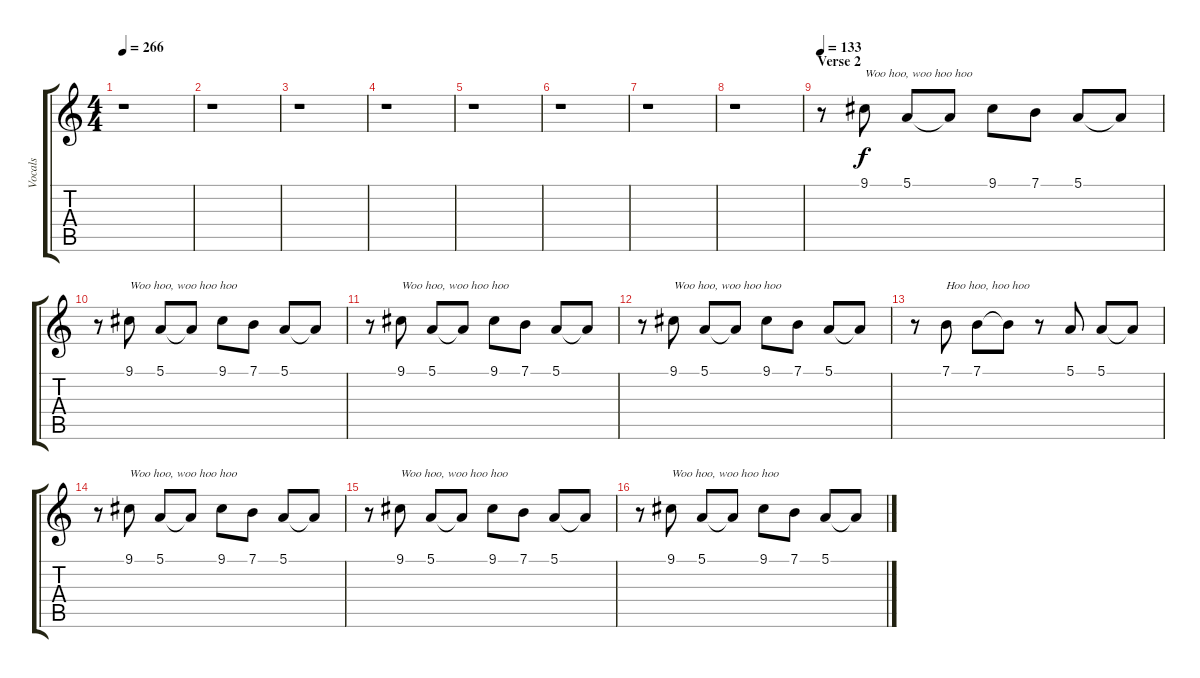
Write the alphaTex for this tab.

\track ("Vocals" "Vocals") {instrument oboe}
\staff {score tabs}
\tuning (E4 B3 G3 D3 A2 E2) {hide}
\ts (4 4)
\tempo 266
\clef g2
\ks c
r.1{dy f} |
r.1 |
r.1 |
r.1 |
r.1 |
r.1 |
r.1 |
r.1 |
\section ("" "Verse 2")
\tempo 133
r.8 9.1.8{txt "Woo hoo, woo hoo hoo"} 5.1.8 5.1{t}.8 9.1.8 7.1.8 5.1.8 5.1{t}.8 |
r.8 9.1.8{txt "Woo hoo, woo hoo hoo"} 5.1.8 5.1{t}.8 9.1.8 7.1.8 5.1.8 5.1{t}.8 |
r.8 9.1.8{txt "Woo hoo, woo hoo hoo"} 5.1.8 5.1{t}.8 9.1.8 7.1.8 5.1.8 5.1{t}.8 |
r.8 9.1.8{txt "Woo hoo, woo hoo hoo"} 5.1.8 5.1{t}.8 9.1.8 7.1.8 5.1.8 5.1{t}.8 |
r.8 7.1.8{txt "Hoo hoo, hoo hoo"} 7.1.8 7.1{t}.8 r.8 5.1.8 5.1.8 5.1{t}.8 |
r.8 9.1.8{txt "Woo hoo, woo hoo hoo"} 5.1.8 5.1{t}.8 9.1.8 7.1.8 5.1.8 5.1{t}.8 |
r.8 9.1.8{txt "Woo hoo, woo hoo hoo"} 5.1.8 5.1{t}.8 9.1.8 7.1.8 5.1.8 5.1{t}.8 |
r.8 9.1.8{txt "Woo hoo, woo hoo hoo"} 5.1.8 5.1{t}.8 9.1.8 7.1.8 5.1.8 5.1{t}.8
